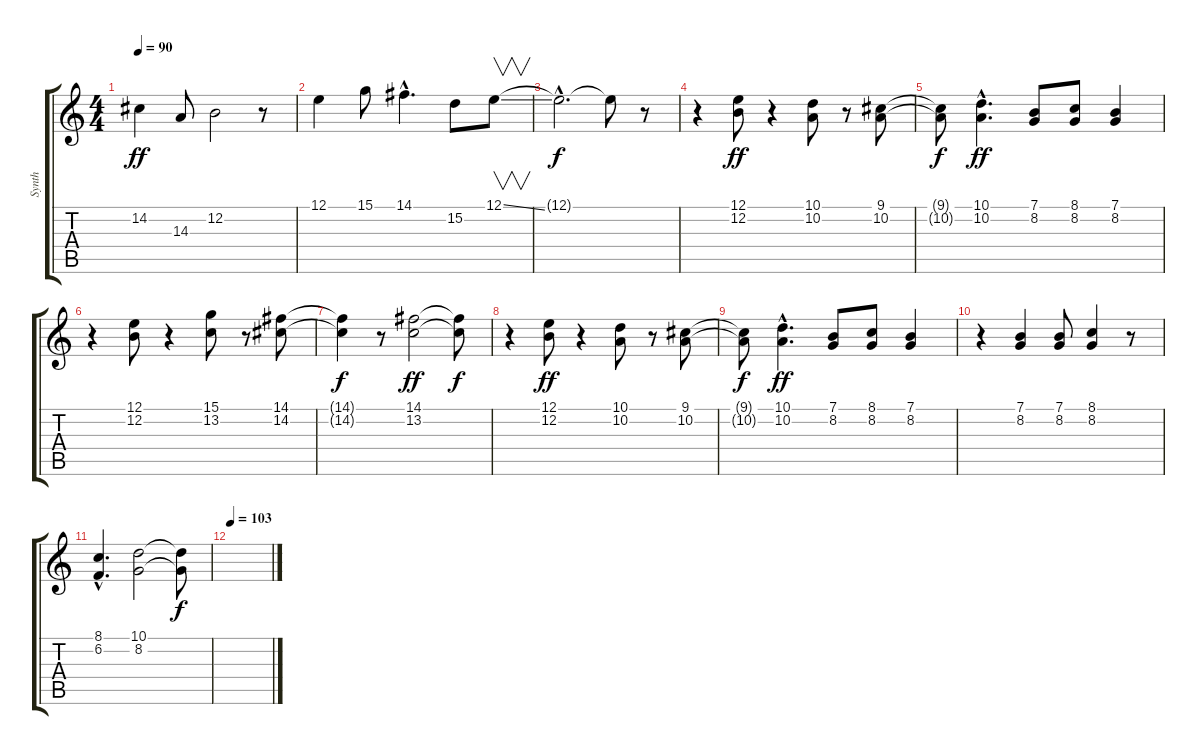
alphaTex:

\track ("Synth" "Synth") {instrument pad3polysynth}
\staff {score tabs}
\tuning (E4 B3 G3 D3 A2 E2) {hide}
\ts (4 4)
\tempo 90
\clef g2
\ks c
14.2.4{dy ff} 14.3.8 12.2.2 r.8 |
12.1.4 15.1.8 14.1{hac}.4{d} 15.2.8 12.1{ss}.8{v} |
12.1{hac t}.2{d dy f} 12.1{t}.8 r.8 |
r.4 (12.1 12.2).8{dy ff} r.4 (10.1 10.2).8 r.8 (9.1 10.2).8 |
(9.1{t} 10.2{t}).8{dy f} (10.1{hac} 10.2{hac}).4{d dy ff} (7.1 8.2).8 (8.1 8.2).8 (7.1 8.2).4 |
r.4 (12.1 12.2).8 r.4 (15.1 13.2).8 r.8 (14.1 14.2).8 |
(14.1{t} 14.2{t}).4{dy f} r.8 (14.1 13.2).2{dy ff} (14.1{t} 13.2{t}).8{dy f} |
r.4 (12.1 12.2).8{dy ff} r.4 (10.1 10.2).8 r.8 (9.1 10.2).8 |
(9.1{t} 10.2{t}).8{dy f} (10.1{hac} 10.2{hac}).4{d dy ff} (7.1 8.2).8 (8.1 8.2).8 (7.1 8.2).4 |
r.4 (7.1 8.2).4 (7.1 8.2).8 (8.1 8.2).4 r.8 |
(8.1{hac} 6.2{hac}).4{d} (10.1 8.2).2 (10.1{t} 8.2{t}).8{dy f} |
\tempo 103
